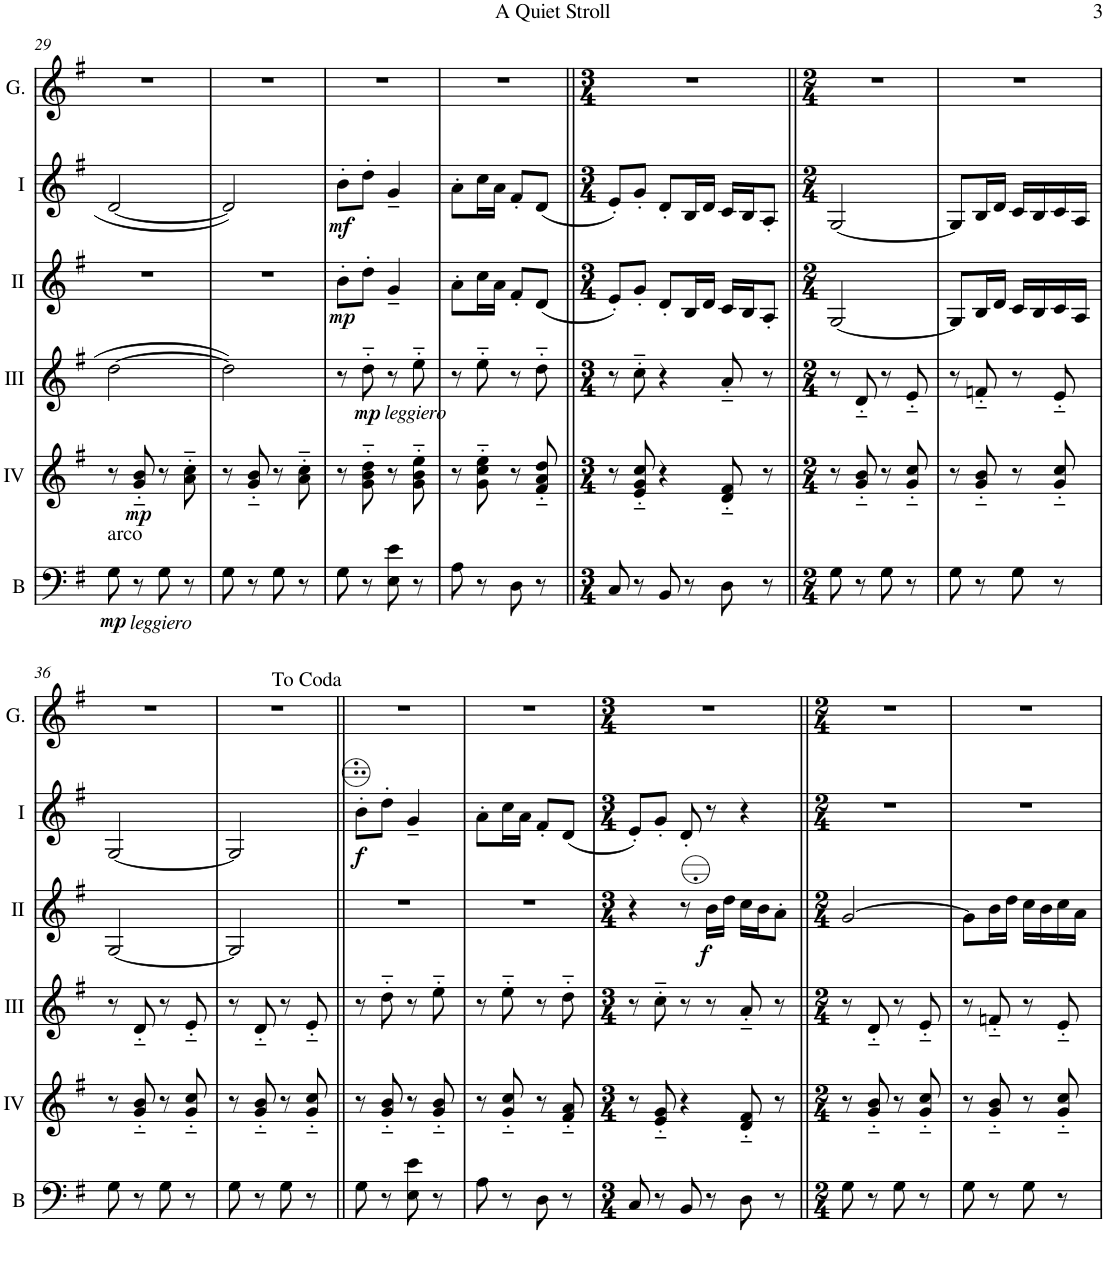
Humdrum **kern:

**kern	**dynam	**kern	**dynam	**kern	**dynam	**kern	**dynam	**kern	**dynam	**kern
*part6	*part6	*part5	*part5	*part4	*part4	*part3	*part3	*part2	*part2	*part1
*staff6	*staff6	*staff5	*staff5	*staff4	*staff4	*staff3	*staff3	*staff2	*staff2	*staff1
*I"Bass	*	*I"Acc. 4	*	*I"Acc. 3	*	*I"Acc. 2	*	*I"Acc. 1	*	*I"Glock.
*I'B	*	*	*	*	*	*	*	*	*	*I'G.
!!LO:PB:g=z
*clefF4	*	*clefG2	*	*clefG2	*	*clefG2	*	*clefG2	*	*clefG2
*Trd7c12	*	*Trd7c12	*	*Trd7c12	*	*	*	*	*	*Trd-14c-24
*k[f#]	*	*k[f#]	*	*k[f#]	*	*k[f#]	*	*k[f#]	*	*k[f#]
*M2/4	*	*M2/4	*	*M2/4	*	*M2/4	*	*M2/4	*	*M2/4
=29	=29	=29	=29	=29	=29	=29	=29	=29	=29	=29
!LO:TX:a:t=arco	!	!	!	!	!	!	!	!	!	!
!LO:TX:b:i:t=leggiero	!	!	!	!	!	!	!	!	!	!
!	!LO:DY:b	!	!	!	!	!	!	!	!	!
8G\	mp	8r	.	[2dd\	.	2r	.	[2d/	.	2r
!	!	!	!LO:DY:b	!	!	!	!	!	!	!
8r	.	8g/'~ 8b/'~	mp	.	.	.	.	.	.	.
8G\	.	8r	.	.	.	.	.	.	.	.
8r	.	8a\'~ 8cc\'~	.	.	.	.	.	.	.	.
=30	=30	=30	=30	=30	=30	=30	=30	=30	=30	=30
8G\	.	8r	.	2dd\]	.	2r	.	2d/]	.	2r
8r	.	8g/'~ 8b/'~	.	.	.	.	.	.	.	.
8G\	.	8r	.	.	.	.	.	.	.	.
8r	.	8a\'~ 8cc\'~	.	.	.	.	.	.	.	.
=31	=31	=31	=31	=31	=31	=31	=31	=31	=31	=31
!	!	!	!	!	!	!	!LO:DY:b	!	!LO:DY:b	!
8G\	.	8r	.	8r	.	8b'\L	mp	8b'\L	mf	2r
!	!	!	!	!LO:TX:b:i:t=leggiero	!	!	!	!	!	!
!	!	!	!	!	!LO:DY:b	!	!	!	!	!
8r	.	8g\'~ 8b\'~ 8dd\'~	.	8dd'~\	mp	8dd'\J	.	8dd'\J	.	.
8E\ 8e\	.	8r	.	8r	.	4g~/	.	4g~/	.	.
8r	.	8g\'~ 8b\'~ 8ee\'~	.	8ee'~\	.	.	.	.	.	.
=32	=32	=32	=32	=32	=32	=32	=32	=32	=32	=32
8A\	.	8r	.	8r	.	8a'\L	.	8a'\L	.	2r
8r	.	8g\'~ 8cc\'~ 8ee\'~	.	8ee'~\	.	16cc\L	.	16cc\L	.	.
.	.	.	.	.	.	16a\JJ	.	16a\JJ	.	.
8D\	.	8r	.	8r	.	8f#'/L	.	8f#'/L	.	.
8r	.	8f#/'~ 8a/'~ 8dd/'~	.	8dd'~\	.	(8d/J	.	(8d/J	.	.
=33||	=33||	=33||	=33||	=33||	=33||	=33||	=33||	=33||	=33||	=33||
*M3/4	*	*M3/4	*	*M3/4	*	*M3/4	*	*M3/4	*	*M3/4
8C/	.	8r	.	8r	.	8e'/L)	.	8e'/L)	.	2.r
8r	.	8e/'~ 8g/'~ 8cc/'~	.	8cc'~\	.	8g'/J	.	8g'/J	.	.
8BB/	.	4r	.	4r	.	8d'/L	.	8d'/L	.	.
8r	.	.	.	.	.	16B/L	.	16B/L	.	.
.	.	.	.	.	.	16d/JJ	.	16d/JJ	.	.
8D\	.	8d/'~ 8f#/'~	.	8a'~/	.	16c/LL	.	16c/LL	.	.
.	.	.	.	.	.	16B/J	.	16B/J	.	.
8r	.	8r	.	8r	.	8A'/J	.	8A'/J	.	.
=34||	=34||	=34||	=34||	=34||	=34||	=34||	=34||	=34||	=34||	=34||
*M2/4	*	*M2/4	*	*M2/4	*	*M2/4	*	*M2/4	*	*M2/4
8G\	.	8r	.	8r	.	[2G/	.	[2G/	.	2r
8r	.	8g/'~ 8b/'~	.	8d'~/	.	.	.	.	.	.
8G\	.	8r	.	8r	.	.	.	.	.	.
8r	.	8g/'~ 8cc/'~	.	8e'~/	.	.	.	.	.	.
=35	=35	=35	=35	=35	=35	=35	=35	=35	=35	=35
8G\	.	8r	.	8r	.	8G/L]	.	8G/L]	.	2r
8r	.	8g/'~ 8b/'~	.	8fn'~/	.	16B/L	.	16B/L	.	.
.	.	.	.	.	.	16d/JJ	.	16d/JJ	.	.
8G\	.	8r	.	8r	.	16c/LL	.	16c/LL	.	.
.	.	.	.	.	.	16B/	.	16B/	.	.
8r	.	8g/'~ 8cc/'~	.	8e'~/	.	16c/	.	16c/	.	.
.	.	.	.	.	.	16A/JJ	.	16A/JJ	.	.
!!LO:LB:g=z
=36	=36	=36	=36	=36	=36	=36	=36	=36	=36	=36
8G\	.	8r	.	8r	.	[2G/	.	[2G/	.	2r
8r	.	8g/'~ 8b/'~	.	8d'~/	.	.	.	.	.	.
8G\	.	8r	.	8r	.	.	.	.	.	.
8r	.	8g/'~ 8cc/'~	.	8e'~/	.	.	.	.	.	.
=37	=37	=37	=37	=37	=37	=37	=37	=37	=37	=37
8G\	.	8r	.	8r	.	2G/]	.	2G/]	.	2r
8r	.	8g/'~ 8b/'~	.	8d'~/	.	.	.	.	.	.
8G\	.	8r	.	8r	.	.	.	.	.	.
8r	.	8g/'~ 8cc/'~	.	8e'~/	.	.	.	.	.	.
=38||	=38||	=38||	=38||	=38||	=38||	=38||	=38||	=38||	=38||	=38||
!	!	!	!	!	!	!	!	!	!LO:DY:b	!
8G\	.	8r	.	8r	.	2r	.	8b'\L	f	2r
8r	.	8g/'~ 8b/'~	.	8dd'~\	.	.	.	8dd'\J	.	.
8E\ 8e\	.	8r	.	8r	.	.	.	4g~/	.	.
8r	.	8g/'~ 8b/'~	.	8ee'~\	.	.	.	.	.	.
=39	=39	=39	=39	=39	=39	=39	=39	=39	=39	=39
8A\	.	8r	.	8r	.	2r	.	8a'\L	.	2r
8r	.	8g/'~ 8cc/'~	.	8ee'~\	.	.	.	16cc\L	.	.
.	.	.	.	.	.	.	.	16a\JJ	.	.
8D\	.	8r	.	8r	.	.	.	8f#'/L	.	.
8r	.	8f#/'~ 8a/'~	.	8dd'~\	.	.	.	(8d/J	.	.
=40	=40	=40	=40	=40	=40	=40	=40	=40	=40	=40
*M3/4	*	*M3/4	*	*M3/4	*	*M3/4	*	*M3/4	*	*M3/4
8C/	.	8r	.	8r	.	4r	.	8e'/L)	.	2.r
8r	.	8e/'~ 8g/'~	.	8cc'~\	.	.	.	8g'/J	.	.
8BB/	.	4r	.	8r	.	8r	.	8d'/	.	.
!	!	!	!	!	!	!	!LO:DY:b	!	!	!
8r	.	.	.	8r	.	16B\LL	f	8r	.	.
.	.	.	.	.	.	16d\JJ	.	.	.	.
8D\	.	8d/'~ 8f#/'~	.	8a'~/	.	16c\LL	.	4r	.	.
.	.	.	.	.	.	16B\J	.	.	.	.
8r	.	8r	.	8r	.	8A'\J	.	.	.	.
=41||	=41||	=41||	=41||	=41||	=41||	=41||	=41||	=41||	=41||	=41||
*M2/4	*	*M2/4	*	*M2/4	*	*M2/4	*	*M2/4	*	*M2/4
8G\	.	8r	.	8r	.	[2G/	.	2r	.	2r
8r	.	8g/'~ 8b/'~	.	8d'~/	.	.	.	.	.	.
8G\	.	8r	.	8r	.	.	.	.	.	.
8r	.	8g/'~ 8cc/'~	.	8e'~/	.	.	.	.	.	.
=42	=42	=42	=42	=42	=42	=42	=42	=42	=42	=42
8G\	.	8r	.	8r	.	8G\L]	.	2r	.	2r
8r	.	8g/'~ 8b/'~	.	8fn'~/	.	16B\L	.	.	.	.
.	.	.	.	.	.	16d\JJ	.	.	.	.
8G\	.	8r	.	8r	.	16c\LL	.	.	.	.
.	.	.	.	.	.	16B\	.	.	.	.
8r	.	8g/'~ 8cc/'~	.	8e'~/	.	16c\	.	.	.	.
.	.	.	.	.	.	16A\JJ	.	.	.	.
=	=	=	=	=	=	=	=	=	=	=
*-	*-	*-	*-	*-	*-	*-	*-	*-	*-	*-
